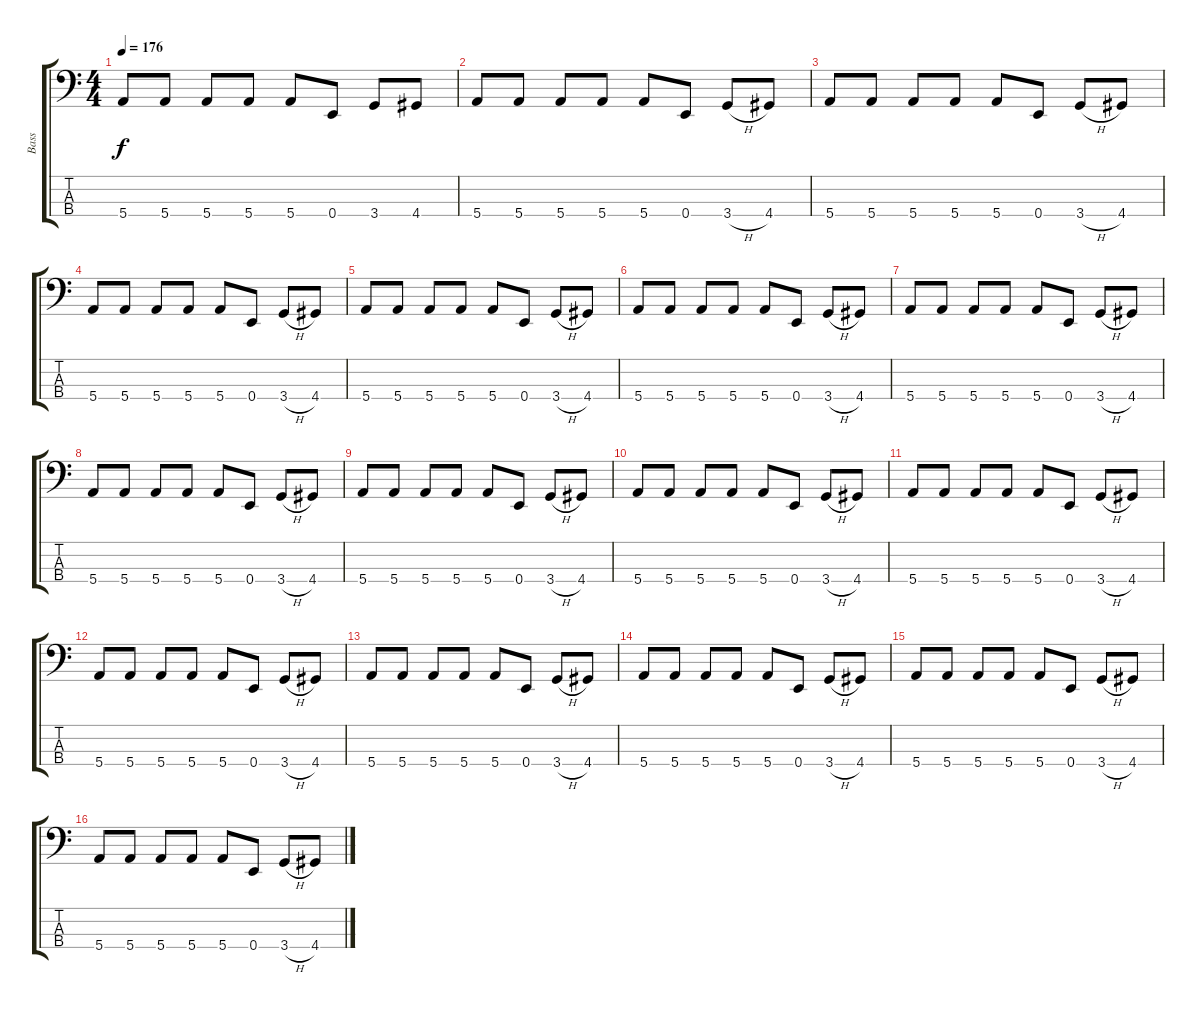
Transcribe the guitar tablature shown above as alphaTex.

\track ("Bass" "Bass") {instrument electricbassfinger}
\staff {score tabs}
\tuning (G2 D2 A1 E1) {hide}
\ts (4 4)
\tempo 176
\clef f4
\ks c
5.4.8{dy f} 5.4.8 5.4.8 5.4.8 5.4.8 0.4.8 3.4.8 4.4.8 |
5.4.8 5.4.8 5.4.8 5.4.8 5.4.8 0.4.8 3.4{h}.8 4.4.8 |
5.4.8 5.4.8 5.4.8 5.4.8 5.4.8 0.4.8 3.4{h}.8 4.4.8 |
5.4.8 5.4.8 5.4.8 5.4.8 5.4.8 0.4.8 3.4{h}.8 4.4.8 |
5.4.8 5.4.8 5.4.8 5.4.8 5.4.8 0.4.8 3.4{h}.8 4.4.8 |
5.4.8 5.4.8 5.4.8 5.4.8 5.4.8 0.4.8 3.4{h}.8 4.4.8 |
5.4.8 5.4.8 5.4.8 5.4.8 5.4.8 0.4.8 3.4{h}.8 4.4.8 |
5.4.8 5.4.8 5.4.8 5.4.8 5.4.8 0.4.8 3.4{h}.8 4.4.8 |
5.4.8 5.4.8 5.4.8 5.4.8 5.4.8 0.4.8 3.4{h}.8 4.4.8 |
5.4.8 5.4.8 5.4.8 5.4.8 5.4.8 0.4.8 3.4{h}.8 4.4.8 |
5.4.8 5.4.8 5.4.8 5.4.8 5.4.8 0.4.8 3.4{h}.8 4.4.8 |
5.4.8 5.4.8 5.4.8 5.4.8 5.4.8 0.4.8 3.4{h}.8 4.4.8 |
5.4.8 5.4.8 5.4.8 5.4.8 5.4.8 0.4.8 3.4{h}.8 4.4.8 |
5.4.8 5.4.8 5.4.8 5.4.8 5.4.8 0.4.8 3.4{h}.8 4.4.8 |
5.4.8 5.4.8 5.4.8 5.4.8 5.4.8 0.4.8 3.4{h}.8 4.4.8 |
5.4.8 5.4.8 5.4.8 5.4.8 5.4.8 0.4.8 3.4{h}.8 4.4.8
